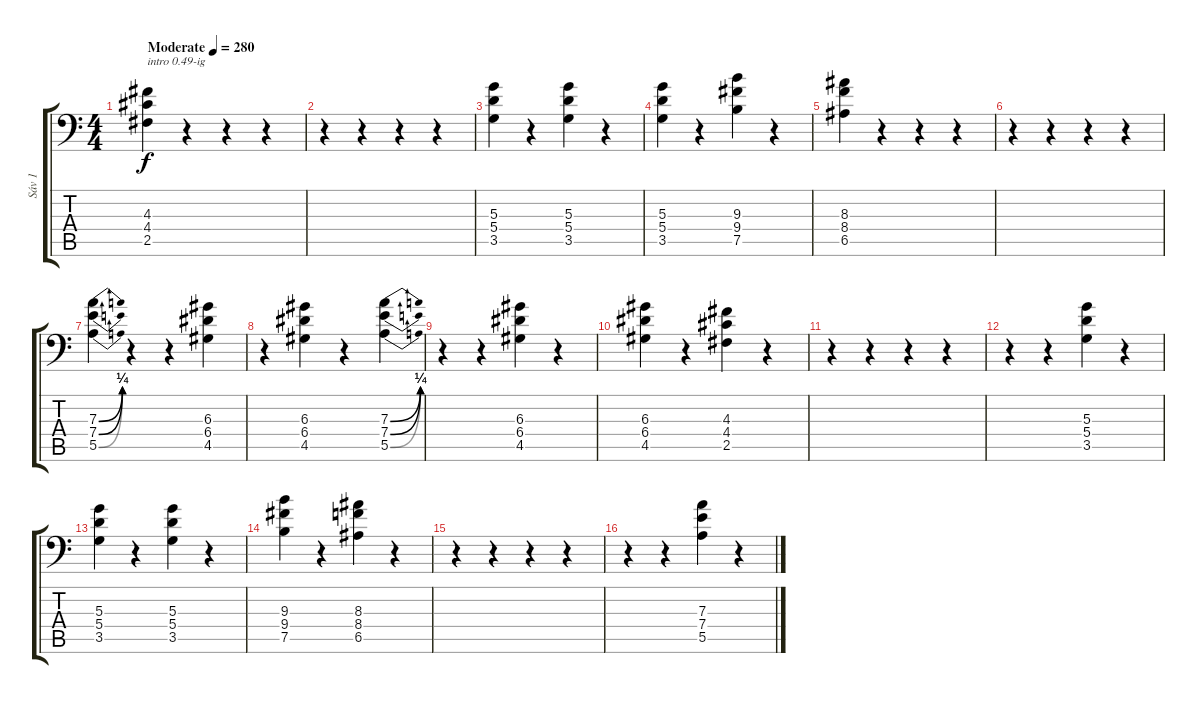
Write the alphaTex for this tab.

\track ("Sáv 1" "Sáv 1") {instrument distortionguitar}
\staff {score tabs}
\tuning (B3 Gb3 D3 A2 E2 A1) {hide}
\ts (4 4)
\tempo (280 "Moderate")
\clef f4
\ks c
(4.3 4.4 2.5).4{txt "intro 0.49-ig" dy f instrument distortionguitar} r.4 r.4 r.4 |
r.4 r.4 r.4 r.4 |
(5.3 5.4 3.5).4 r.4 (5.3 5.4 3.5).4 r.4 |
(5.3 5.4 3.5).4 r.4 (9.3 9.4 7.5).4 r.4 |
(8.3 8.4 6.5).4 r.4 r.4 r.4 |
r.4 r.4 r.4 r.4 |
(7.3{be (bend 0 0 60 1)} 7.4{be (bend 0 0 60 1)} 5.5{be (bend 0 0 60 1)}).4 r.4 r.4 (6.3 6.4 4.5).4 |
r.4 (6.3 6.4 4.5).4 r.4 (7.3{be (bend 0 0 60 1)} 7.4{be (bend 0 0 60 1)} 5.5{be (bend 0 0 60 1)}).4 |
r.4 r.4 (6.3 6.4 4.5).4 r.4 |
(6.3 6.4 4.5).4 r.4 (4.3 4.4 2.5).4 r.4 |
r.4 r.4 r.4 r.4 |
r.4 r.4 (5.3 5.4 3.5).4 r.4 |
(5.3 5.4 3.5).4 r.4 (5.3 5.4 3.5).4 r.4 |
(9.3 9.4 7.5).4 r.4 (8.3 8.4 6.5).4 r.4 |
r.4 r.4 r.4 r.4 |
r.4 r.4 (7.3 7.4 5.5).4 r.4
